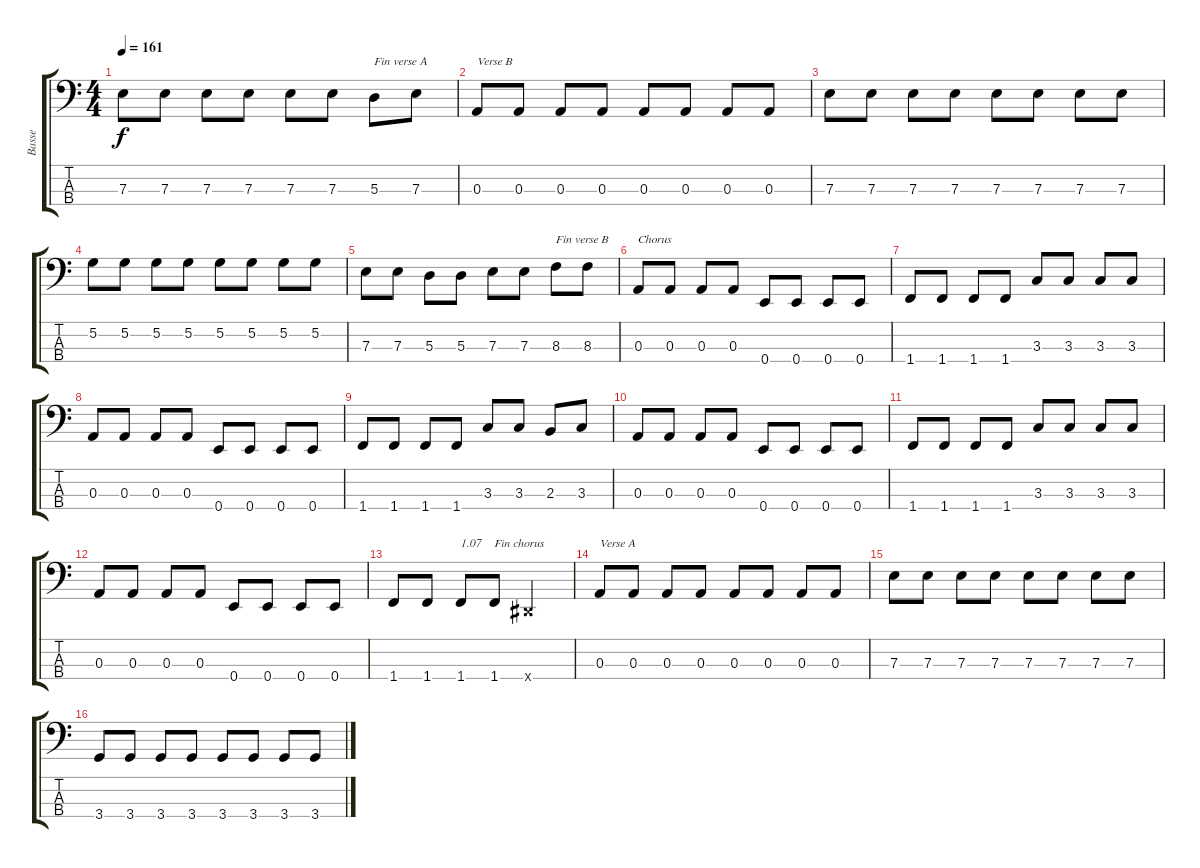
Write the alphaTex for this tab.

\track ("Basse" "Basse") {instrument electricbassfinger}
\staff {score tabs}
\tuning (G2 D2 A1 E1) {hide}
\ts (4 4)
\tempo 161
\clef f4
\ks c
7.3.8{dy f} 7.3.8 7.3.8 7.3.8 7.3.8 7.3.8 5.3.8{txt "Fin verse A"} 7.3.8 |
0.3.8{txt "Verse B"} 0.3.8 0.3.8 0.3.8 0.3.8 0.3.8 0.3.8 0.3.8 |
7.3.8 7.3.8 7.3.8 7.3.8 7.3.8 7.3.8 7.3.8 7.3.8 |
5.2.8 5.2.8 5.2.8 5.2.8 5.2.8 5.2.8 5.2.8 5.2.8 |
7.3.8 7.3.8 5.3.8 5.3.8 7.3.8 7.3.8 8.3.8{txt "Fin verse B"} 8.3.8 |
0.3.8{txt "Chorus"} 0.3.8 0.3.8 0.3.8 0.4.8 0.4.8 0.4.8 0.4.8 |
1.4.8 1.4.8 1.4.8 1.4.8 3.3.8 3.3.8 3.3.8 3.3.8 |
0.3.8 0.3.8 0.3.8 0.3.8 0.4.8 0.4.8 0.4.8 0.4.8 |
1.4.8 1.4.8 1.4.8 1.4.8 3.3.8 3.3.8 2.3.8 3.3.8 |
0.3.8 0.3.8 0.3.8 0.3.8 0.4.8 0.4.8 0.4.8 0.4.8 |
1.4.8 1.4.8 1.4.8 1.4.8 3.3.8 3.3.8 3.3.8 3.3.8 |
0.3.8 0.3.8 0.3.8 0.3.8 0.4.8 0.4.8 0.4.8 0.4.8 |
1.4.8 1.4.8 1.4.8{txt "1.07"} 1.4.8{txt "Fin chorus"} -1.4{x}.2 |
0.3.8{txt "Verse A"} 0.3.8 0.3.8 0.3.8 0.3.8 0.3.8 0.3.8 0.3.8 |
7.3.8 7.3.8 7.3.8 7.3.8 7.3.8 7.3.8 7.3.8 7.3.8 |
3.4.8 3.4.8 3.4.8 3.4.8 3.4.8 3.4.8 3.4.8 3.4.8
